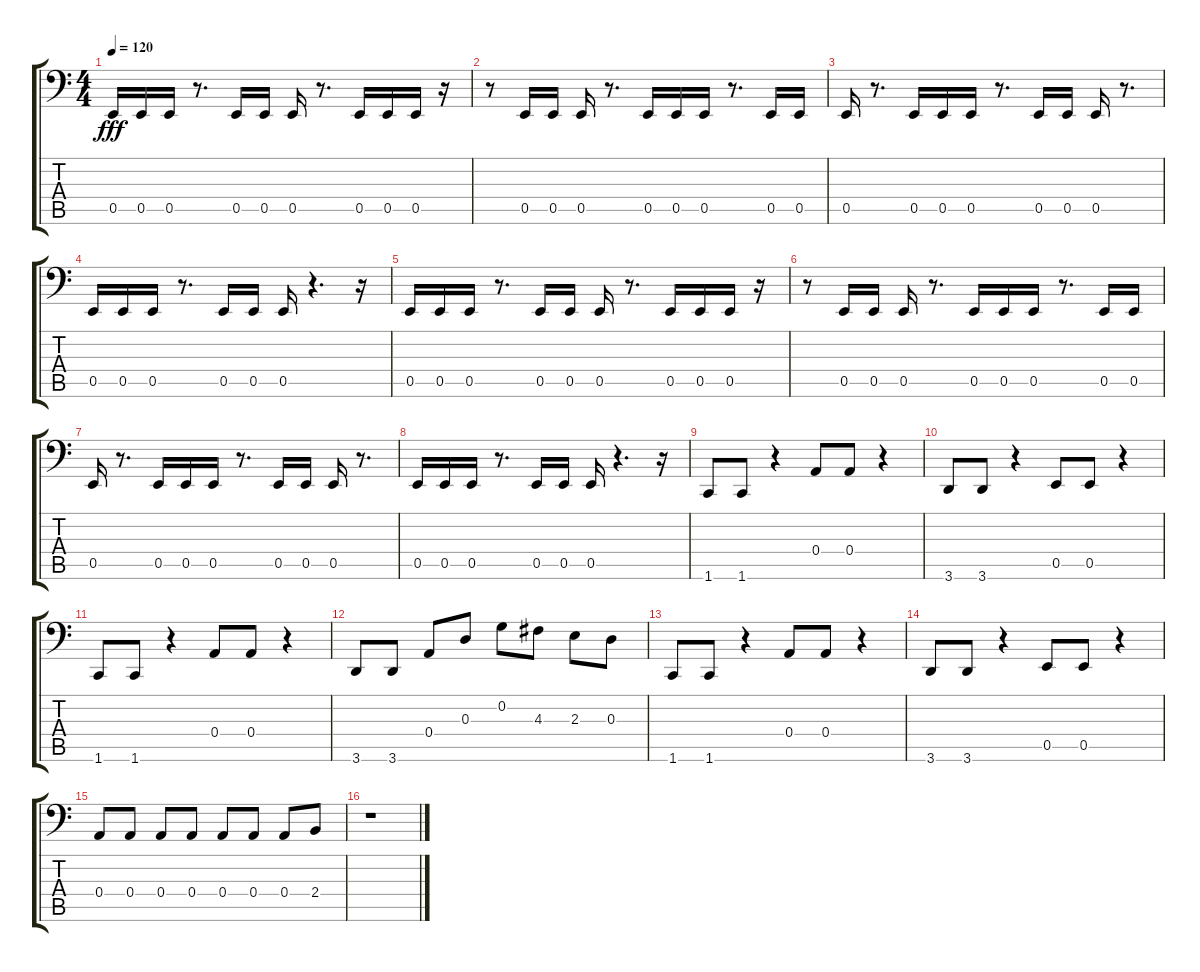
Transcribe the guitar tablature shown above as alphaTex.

\track "" {instrument electricbassfinger}
\staff {score tabs}
\tuning (C3 G2 D2 A1 E1 B0) {hide}
\ts (4 4)
\tempo 120
\clef f4
\ks c
0.5.16{dy fff instrument electricbassfinger} 0.5.16 0.5.16 r.8{d} 0.5.16 0.5.16 0.5.16 r.8{d} 0.5.16 0.5.16 0.5.16 r.16 |
r.8 0.5.16 0.5.16 0.5.16 r.8{d} 0.5.16 0.5.16 0.5.16 r.8{d} 0.5.16 0.5.16 |
0.5.16 r.8{d} 0.5.16 0.5.16 0.5.16 r.8{d} 0.5.16 0.5.16 0.5.16 r.8{d} |
0.5.16 0.5.16 0.5.16 r.8{d} 0.5.16 0.5.16 0.5.16 r.4{d} r.16 |
0.5.16{instrument electricbassfinger} 0.5.16 0.5.16 r.8{d} 0.5.16 0.5.16 0.5.16 r.8{d} 0.5.16 0.5.16 0.5.16 r.16 |
r.8 0.5.16 0.5.16 0.5.16 r.8{d} 0.5.16 0.5.16 0.5.16 r.8{d} 0.5.16 0.5.16 |
0.5.16 r.8{d} 0.5.16 0.5.16 0.5.16 r.8{d} 0.5.16 0.5.16 0.5.16 r.8{d} |
0.5.16 0.5.16 0.5.16 r.8{d} 0.5.16 0.5.16 0.5.16 r.4{d} r.16 |
1.6.8{instrument electricbassfinger} 1.6.8 r.4 0.4.8 0.4.8 r.4 |
3.6.8 3.6.8 r.4 0.5.8 0.5.8 r.4 |
1.6.8{instrument electricbassfinger} 1.6.8 r.4 0.4.8 0.4.8 r.4 |
3.6.8 3.6.8 0.4.8 0.3.8 0.2.8 4.3.8 2.3.8 0.3.8 |
1.6.8 1.6.8 r.4 0.4.8 0.4.8 r.4 |
3.6.8 3.6.8 r.4 0.5.8 0.5.8 r.4 |
0.4.8{instrument electricbassfinger} 0.4.8 0.4.8 0.4.8 0.4.8 0.4.8 0.4.8 2.4.8 |
r.1
